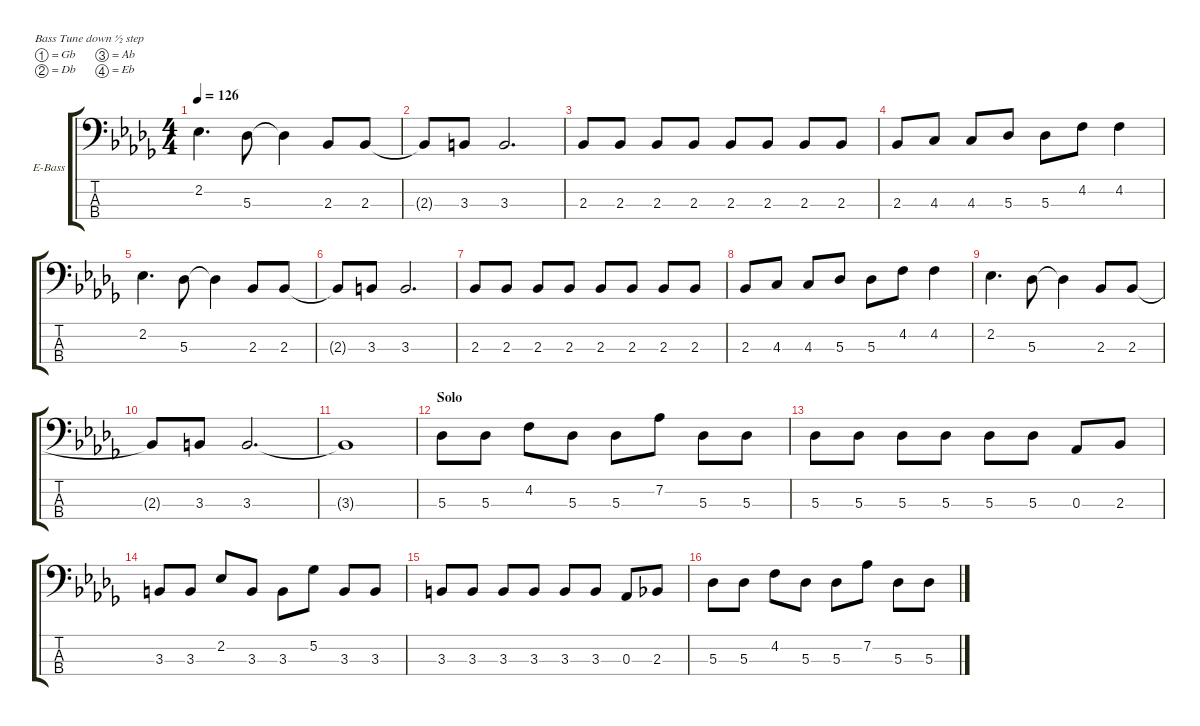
\hideDynamics
\bracketExtendMode groupsimilarinstruments
\firstSystemTrackNameOrientation horizontal
\otherSystemsTrackNameOrientation horizontal
\track ("Electric Bass" "E-Bass") {instrument electricbassfinger}
\staff {score tabs}
\tuning (Gb2 Db2 Ab1 Eb1)
\ts (4 4)
\tempo 126
\clef f4
\ks db
2.2.4{d dy mf} 5.3.8 5.3{t}.4 2.3.8 2.3.8 |
2.3{t}.8 3.3.8 3.3.2{d} |
2.3.8 2.3.8 2.3.8 2.3.8 2.3.8 2.3.8 2.3.8 2.3.8 |
2.3.8 4.3.8 4.3.8 5.3.8 5.3.8 4.2.8 4.2.4 |
2.2.4{d} 5.3.8 5.3{t}.4 2.3.8 2.3.8 |
2.3{t}.8 3.3.8 3.3.2{d} |
2.3.8 2.3.8 2.3.8 2.3.8 2.3.8 2.3.8 2.3.8 2.3.8 |
2.3.8 4.3.8 4.3.8 5.3.8 5.3.8 4.2.8 4.2.4 |
2.2.4{d} 5.3.8 5.3{t}.4 2.3.8 2.3.8 |
2.3{t}.8 3.3.8 3.3.2{d} |
3.3{t}.1 |
\section ("" "Solo")
5.3.8{dy ff} 5.3.8 4.2.8 5.3.8 5.3.8 7.2.8 5.3.8 5.3.8 |
5.3.8 5.3.8 5.3.8 5.3.8 5.3.8 5.3.8 0.3.8 2.3.8 |
3.3.8 3.3.8 2.2.8 3.3.8 3.3.8 5.2.8 3.3.8 3.3.8 |
3.3.8 3.3.8 3.3.8 3.3.8 3.3.8 3.3.8 0.3.8 2.3.8 |
5.3.8 5.3.8 4.2.8 5.3.8 5.3.8 7.2.8 5.3.8 5.3.8
